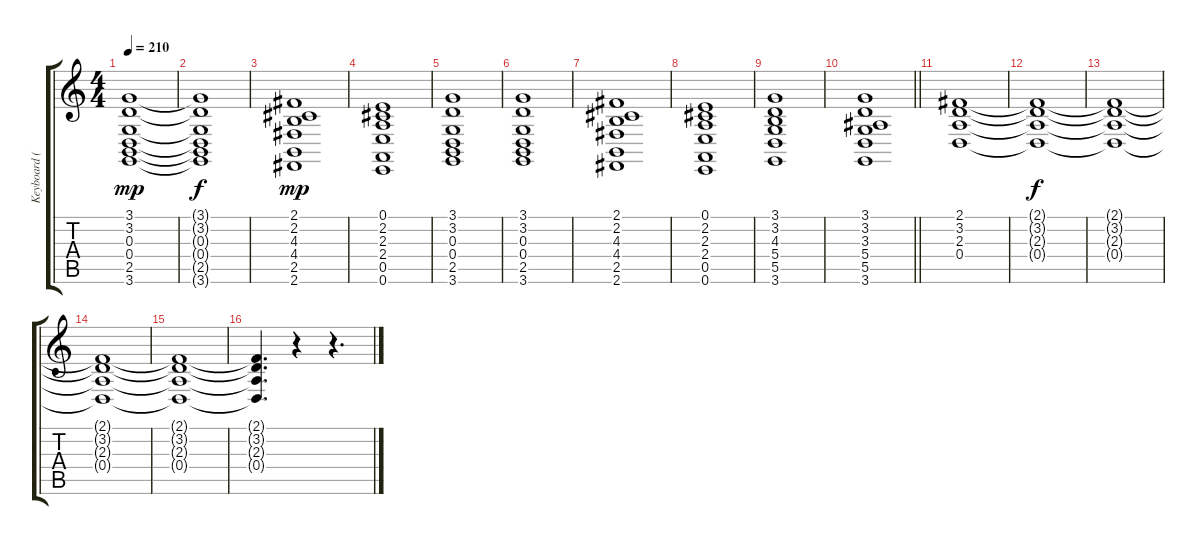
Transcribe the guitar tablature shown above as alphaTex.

\track ("Keyboard (Overdub)" "Keyboard (") {instrument churchorgan}
\staff {score tabs}
\tuning (E4 B3 G3 D3 A2 E2) {hide}
\ts (4 4)
\tempo 210
\clef g2
\ks c
(3.1 3.2 0.3 0.4 2.5 3.6).1{dy mp} |
(3.1{t} 3.2{t} 0.3{t} 0.4{t} 2.5{t} 3.6{t}).1{dy f} |
(2.1 2.2 4.3 4.4 2.5 2.6).1{dy mp} |
(0.1 2.2 2.3 2.4 0.5 0.6).1 |
(3.1 3.2 0.3 0.4 2.5 3.6).1 |
(3.1 3.2 0.3 0.4 2.5 3.6).1 |
(2.1 2.2 4.3 4.4 2.5 2.6).1 |
(0.1 2.2 2.3 2.4 0.5 0.6).1 |
(3.1 3.2 4.3 5.4 5.5 3.6).1 |
\barLineRight lightlight
(3.1 3.2 3.3 5.4 5.5 3.6).1 |
(2.1 3.2 2.3 0.4).1 |
(2.1{t} 3.2{t} 2.3{t} 0.4{t}).1{dy f} |
(2.1{t} 3.2{t} 2.3{t} 0.4{t}).1 |
(2.1{t} 3.2{t} 2.3{t} 0.4{t}).1 |
(2.1{t} 3.2{t} 2.3{t} 0.4{t}).1 |
(2.1{t} 3.2{t} 2.3{t} 0.4{t}).4{d} r.4 r.4{d}
